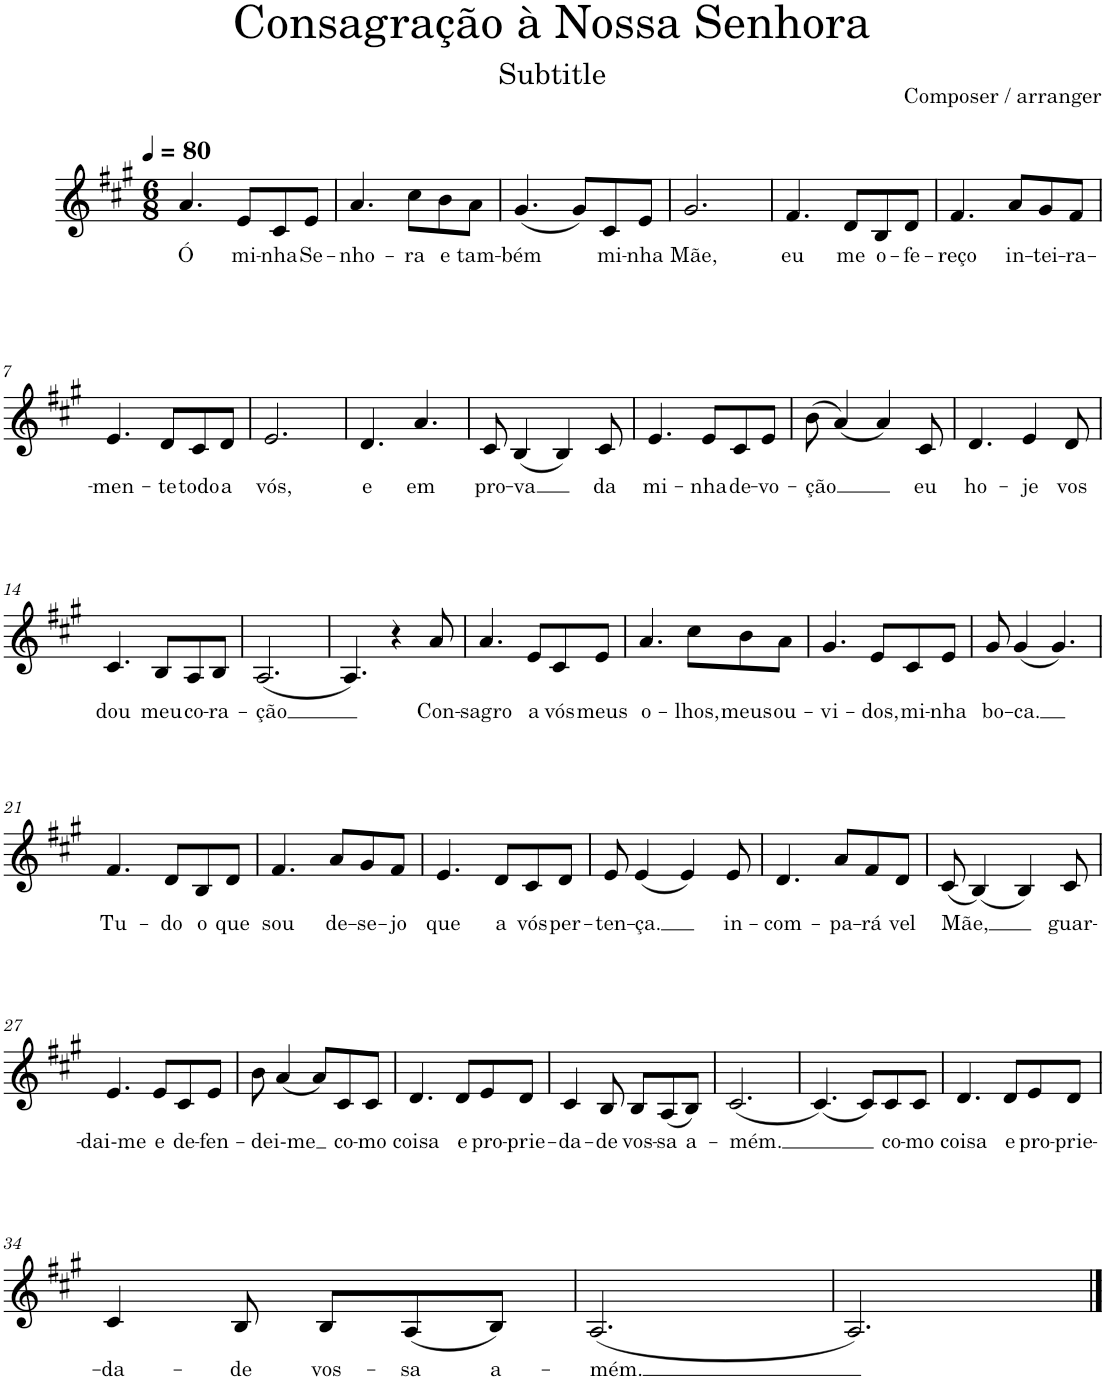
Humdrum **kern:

**kern	**text
*part1	*part1
*staff1	*staff1
*I"Piano	*
*I'Pno.	*
*clefG2	*
*k[f#c#g#]	*
*M6/8	*
*MM80	*
=1	=1
!	!LO:LY:b
4.a/	Ó
!	!LO:LY:b
8e/L	mi-
!	!LO:LY:b
8c#/	-nha
!	!LO:LY:b
8e/J	Se-
=2	=2
!	!LO:LY:b
4.a/	-nho-
!	!LO:LY:b
8cc#\L	-ra
!	!LO:LY:b
8b\	e
!	!LO:LY:b
8a\J	tam-
=3	=3
!	!LO:LY:b
(4.g#/	-bém
8g#/L)	.
!	!LO:LY:b
8c#/	mi-
!	!LO:LY:b
8e/J	-nha
=4	=4
!	!LO:LY:b
2.g#/	Mãe,
=5	=5
!	!LO:LY:b
4.f#/	eu
!	!LO:LY:b
8d/L	me
!	!LO:LY:b
8B/	o-
!	!LO:LY:b
8d/J	-fe-
=6	=6
!	!LO:LY:b
4.f#/	-reço
!	!LO:LY:b
8a/L	in-
!	!LO:LY:b
8g#/	-tei-
!	!LO:LY:b
8f#/J	-ra-
!!LO:LB:g=z
=7	=7
!	!LO:LY:b
4.e/	-men-
!	!LO:LY:b
8d/L	-te
!	!LO:LY:b
8c#/	todo
!	!LO:LY:b
8d/J	a
=8	=8
!	!LO:LY:b
2.e/	vós,
=9	=9
!	!LO:LY:b
4.d/	e
!	!LO:LY:b
4.a/	em
=10	=10
!	!LO:LY:b
8c#/	pro-
!	!LO:LY:b
(4B/	-va
4B/)	.
!	!LO:LY:b
8c#/	da
=11	=11
!	!LO:LY:b
4.e/	mi-
!	!LO:LY:b
8e/L	-nha
!	!LO:LY:b
8c#/	de-
!	!LO:LY:b
8e/J	-vo-
=12	=12
!	!LO:LY:b
(8b\	-ção
(4a/)	.
4a/)	.
!	!LO:LY:b
8c#/	eu
=13	=13
!	!LO:LY:b
4.d/	ho-
!	!LO:LY:b
4e/	-je
!	!LO:LY:b
8d/	vos
!!LO:LB:g=z
=14	=14
!	!LO:LY:b
4.c#/	dou
!	!LO:LY:b
8B/L	meu
!	!LO:LY:b
8A/	co-
!	!LO:LY:b
8B/J	-ra-
=15	=15
!	!LO:LY:b
(2.A/	-ção
=16	=16
4.A/)	.
4r	.
!	!LO:LY:b
8a/	Con-
=17	=17
!	!LO:LY:b
4.a/	-sagro
!	!LO:LY:b
8e/L	a
!	!LO:LY:b
8c#/	vós
!	!LO:LY:b
8e/J	meus
=18	=18
!	!LO:LY:b
4.a/	o-
!	!LO:LY:b
8cc#\L	-lhos,
!	!LO:LY:b
8b\	meus
!	!LO:LY:b
8a\J	ou-
=19	=19
!	!LO:LY:b
4.g#/	-vi-
!	!LO:LY:b
8e/L	-dos,
!	!LO:LY:b
8c#/	mi-
!	!LO:LY:b
8e/J	-nha
=20	=20
!	!LO:LY:b
8g#/	bo-
!	!LO:LY:b
(4g#/	-ca.
4.g#/)	.
!!LO:LB:g=z
=21	=21
!	!LO:LY:b
4.f#/	Tu-
!	!LO:LY:b
8d/L	-do
!	!LO:LY:b
8B/	o
!	!LO:LY:b
8d/J	que
=22	=22
!	!LO:LY:b
4.f#/	sou
!	!LO:LY:b
8a/L	de-
!	!LO:LY:b
8g#/	-se-
!	!LO:LY:b
8f#/J	-jo
=23	=23
!	!LO:LY:b
4.e/	que
!	!LO:LY:b
8d/L	a
!	!LO:LY:b
8c#/	vós
!	!LO:LY:b
8d/J	per-
=24	=24
!	!LO:LY:b
8e/	-ten-
!	!LO:LY:b
(4e/	-ça.
4e/)	.
!	!LO:LY:b
8e/	in-
=25	=25
!	!LO:LY:b
4.d/	-com-
!	!LO:LY:b
8a/L	-pa-
!	!LO:LY:b
8f#/	-rá
!	!LO:LY:b
8d/J	vel
=26	=26
!	!LO:LY:b
(8c#/	Mãe,
(4B/)	.
4B/)	.
!	!LO:LY:b
8c#/	guar-
!!LO:LB:g=z
=27	=27
!	!LO:LY:b
4.e/	-dai-me
!	!LO:LY:b
8e/L	e
!	!LO:LY:b
8c#/	de-
!	!LO:LY:b
8e/J	-fen-
=28	=28
!	!LO:LY:b
8b\	-dei-me
(4a/	.
8a/L)	.
!	!LO:LY:b
8c#/	co-
!	!LO:LY:b
8c#/J	-mo
=29	=29
!	!LO:LY:b
4.d/	coisa
!	!LO:LY:b
8d/L	e
!	!LO:LY:b
8e/	pro-
!	!LO:LY:b
8d/J	-prie-
=30	=30
!	!LO:LY:b
4c#/	-da-
!	!LO:LY:b
8B/	de
!	!LO:LY:b
8B/L	vos-
!	!LO:LY:b
(8A/	-sa
!	!LO:LY:b
8B/J)	a-
=31	=31
!	!LO:LY:b
(2.c#/	-mém.
=32	=32
(4.c#/)	.
8c#/L)	.
!	!LO:LY:b
8c#/	co-
!	!LO:LY:b
8c#/J	-mo
=33	=33
!	!LO:LY:b
4.d/	coisa
!	!LO:LY:b
8d/L	e
!	!LO:LY:b
8e/	pro-
!	!LO:LY:b
8d/J	-prie-
!!LO:LB:g=z
=34	=34
!	!LO:LY:b
4c#/	-da-
!	!LO:LY:b
8B/	de
!	!LO:LY:b
8B/L	vos-
!	!LO:LY:b
(8A/	-sa
!	!LO:LY:b
8B/J)	a-
=35	=35
!	!LO:LY:b
(2.A/	-mém.
=36	=36
2.A/)	.
==	==
*-	*-
